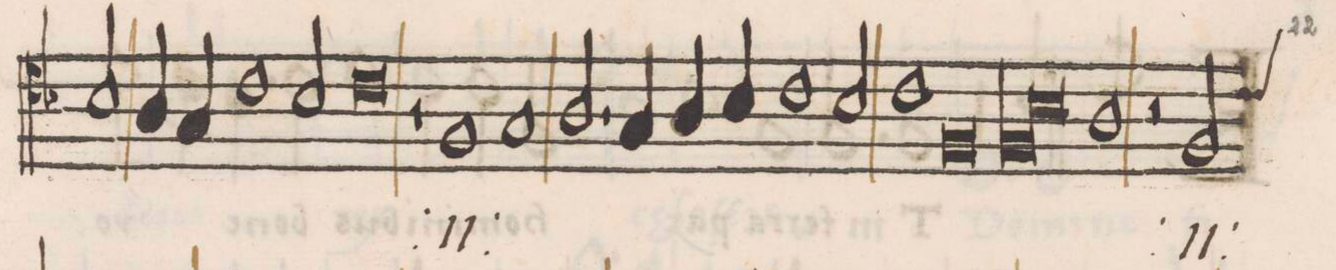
**kern	**text
*I"ALTVS	*
*clefC4	*
*k[b-]	*
*met(C|)	*
*M2/1	*
2B-/	-ri-
4A/	.
4G/	.
1c\	-e
=62-	=62-
2B-/	.
0c	.
=63-	=63-
1r	.
=64-	=64-
1F	KY-
1G	.
=65-	=65-
2.A/	.
4G/	.
4A/	.
4B-/	.
1c\	.
=66-	=66-
2B-/	.
1c	.
=67-	=67-
0F	-ri-
=68-	=68-
*lig	*
1F	-e
1B-	.
*Xlig	*
=69-	=69-
1A	.
2r	.
*custos:c	*
2F/	KY-
=70-	=70-
*-	*-
